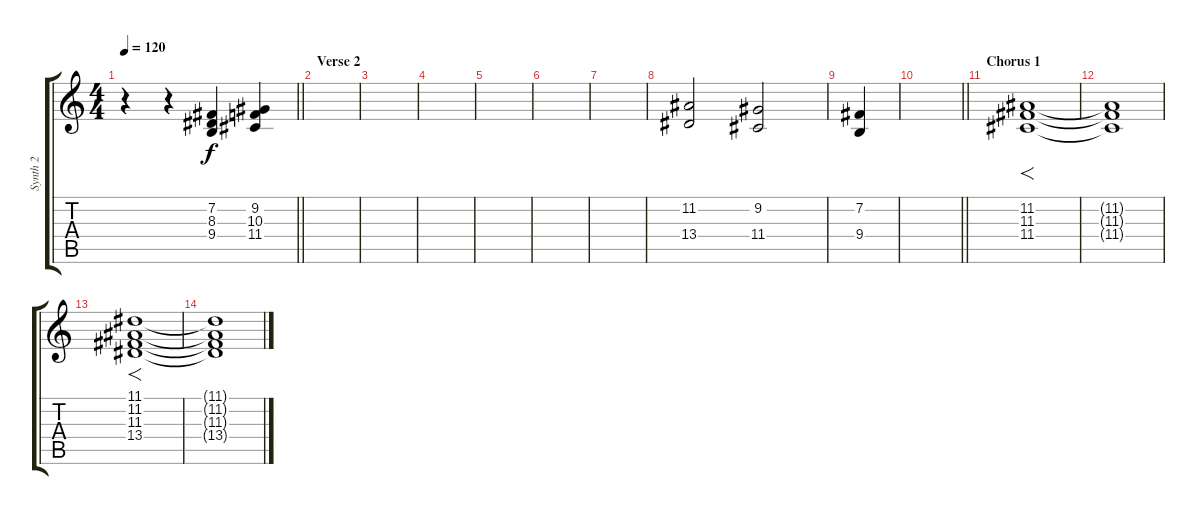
\track ("Synth 2" "Synth 2") {instrument synthbrass1}
\staff {score tabs}
\tuning (E4 B3 G3 D3 A2 E2) {hide}
\ts (4 4)
\tempo 120
\clef g2
\barLineRight lightlight
\ks c
r.4{dy f} r.4 (7.2 8.3 9.4).4 (9.2 10.3 11.4).4 |
\section ("" "Verse 2")
|
|
|
|
|
|
(11.2 13.4).2 (9.2 11.4).2 |
(7.2 9.4).4 |
\barLineRight lightlight
|
\section ("" "Chorus 1")
(11.2 11.3 11.4).1{f volume 16 balance 8 instrument pad8sweep} |
(11.2{t} 11.3{t} 11.4{t}).1 |
(11.1 11.2 11.3 13.4).1{f} |
(11.1{t} 11.2{t} 11.3{t} 13.4{t}).1
